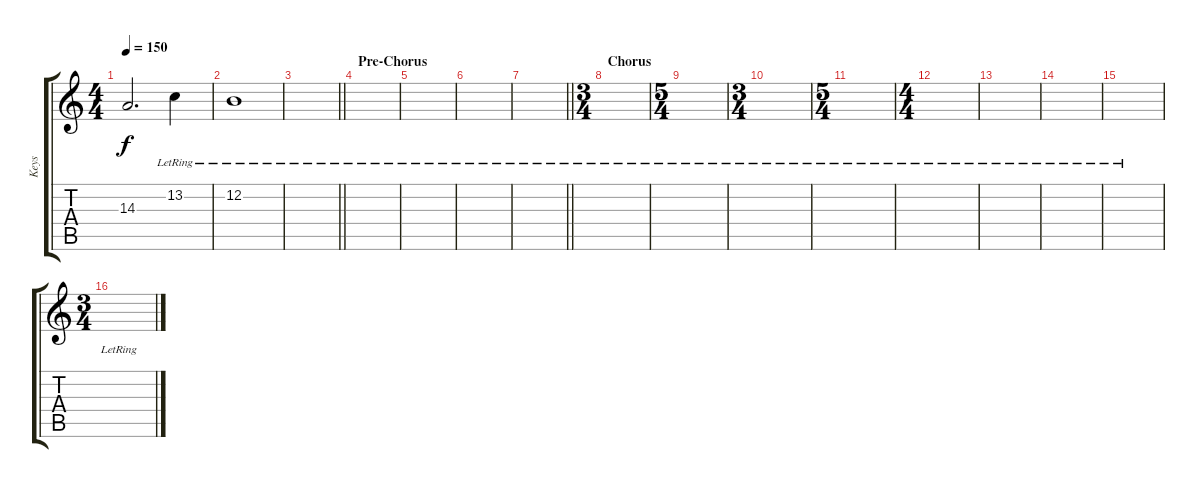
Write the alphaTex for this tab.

\track ("Keys" "Keys") {instrument acousticgrandpiano}
\staff {score tabs}
\tuning (E4 B3 G3 D3 A2 E2) {hide}
\ts (4 4)
\tempo 150
\clef g2
\ks c
14.3{t}.2{d dy f} 13.2{lr}.4 |
12.2{lr}.1 |
\barLineRight lightlight
|
\section ("" "Pre-Chorus")
|
|
|
\barLineRight lightlight
|
\ts (3 4)
\section ("" "Chorus")
|
\ts (5 4)
|
\ts (3 4)
|
\ts (5 4)
|
\ts (4 4)
|
|
|
|
\ts (3 4)
